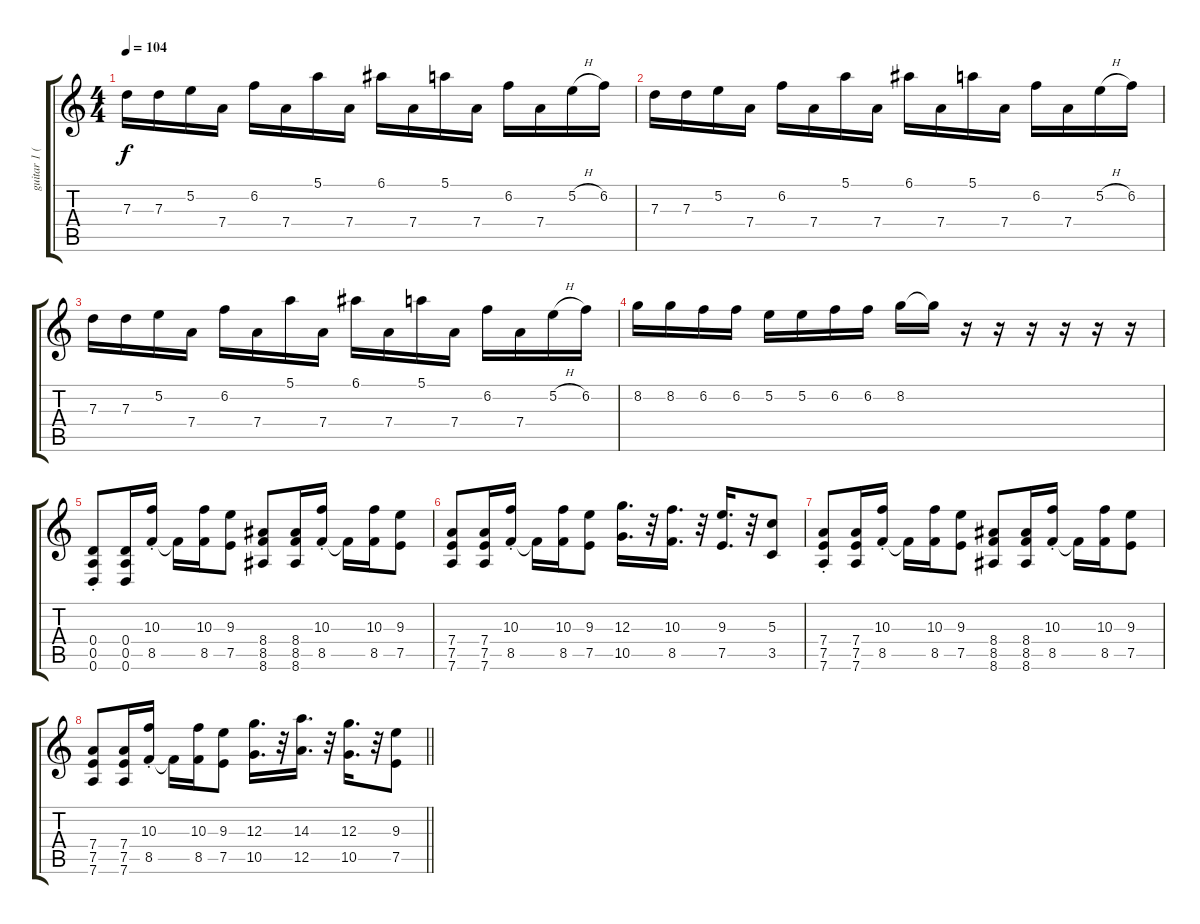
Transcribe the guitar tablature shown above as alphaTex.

\track ("guitar 1 (lead)" "guitar 1 (") {instrument distortionguitar}
\staff {score tabs}
\tuning (E4 B3 G3 D3 A2 D2) {hide}
\ts (4 4)
\tempo 104
\clef g2
\ks c
7.3.16{dy f instrument distortionguitar} 7.3.16 5.2.16 7.4.16 6.2.16 7.4.16 5.1.16 7.4.16 6.1.16 7.4.16 5.1.16 7.4.16 6.2.16 7.4.16 5.2{h}.16 6.2.16 |
7.3.16 7.3.16 5.2.16 7.4.16 6.2.16 7.4.16 5.1.16 7.4.16 6.1.16 7.4.16 5.1.16 7.4.16 6.2.16 7.4.16 5.2{h}.16 6.2.16 |
7.3.16 7.3.16 5.2.16 7.4.16 6.2.16 7.4.16 5.1.16 7.4.16 6.1.16 7.4.16 5.1.16 7.4.16 6.2.16 7.4.16 5.2{h}.16 6.2.16 |
8.2.16 8.2.16 6.2.16 6.2.16 5.2.16 5.2.16 6.2.16 6.2.16 8.2.16 8.2{t}.16 r.16 r.16 r.16 r.16 r.16 r.16 |
(0.4 0.5{st} 0.6).8 (0.4 0.5 0.6).16 (10.3 8.5{st}).16 8.5{t}.16 (10.3 8.5).16 (9.3 7.5).8 (8.4 8.5 8.6).8 (8.4 8.5 8.6).16 (10.3 8.5{st}).16 8.5{t}.16 (10.3 8.5).16 (9.3 7.5).8 |
(7.4 7.5 7.6).8 (7.4 7.5 7.6).16 (10.3 8.5{st}).16 8.5{t}.16 (10.3 8.5).16 (9.3 7.5).8 (12.3 10.5).16{d} r.32 (10.3 8.5).16{d} r.32 (9.3 7.5).16{d} r.32 (5.3 3.5).8 |
(7.4 7.5{st} 7.6).8 (7.4 7.5 7.6).16 (10.3 8.5{st}).16 8.5{t}.16 (10.3 8.5).16 (9.3 7.5).8 (8.4 8.5 8.6).8 (8.4 8.5 8.6).16 (10.3 8.5{st}).16 8.5{t}.16 (10.3 8.5).16 (9.3 7.5).8 |
\barLineRight lightlight
(7.4 7.5 7.6).8 (7.4 7.5 7.6).16 (10.3 8.5{st}).16 8.5{t}.16 (10.3 8.5).16 (9.3 7.5).8 (12.3 10.5).16{d} r.32 (14.3 12.5).16{d} r.32 (12.3 10.5).16{d} r.32 (9.3 7.5).8
